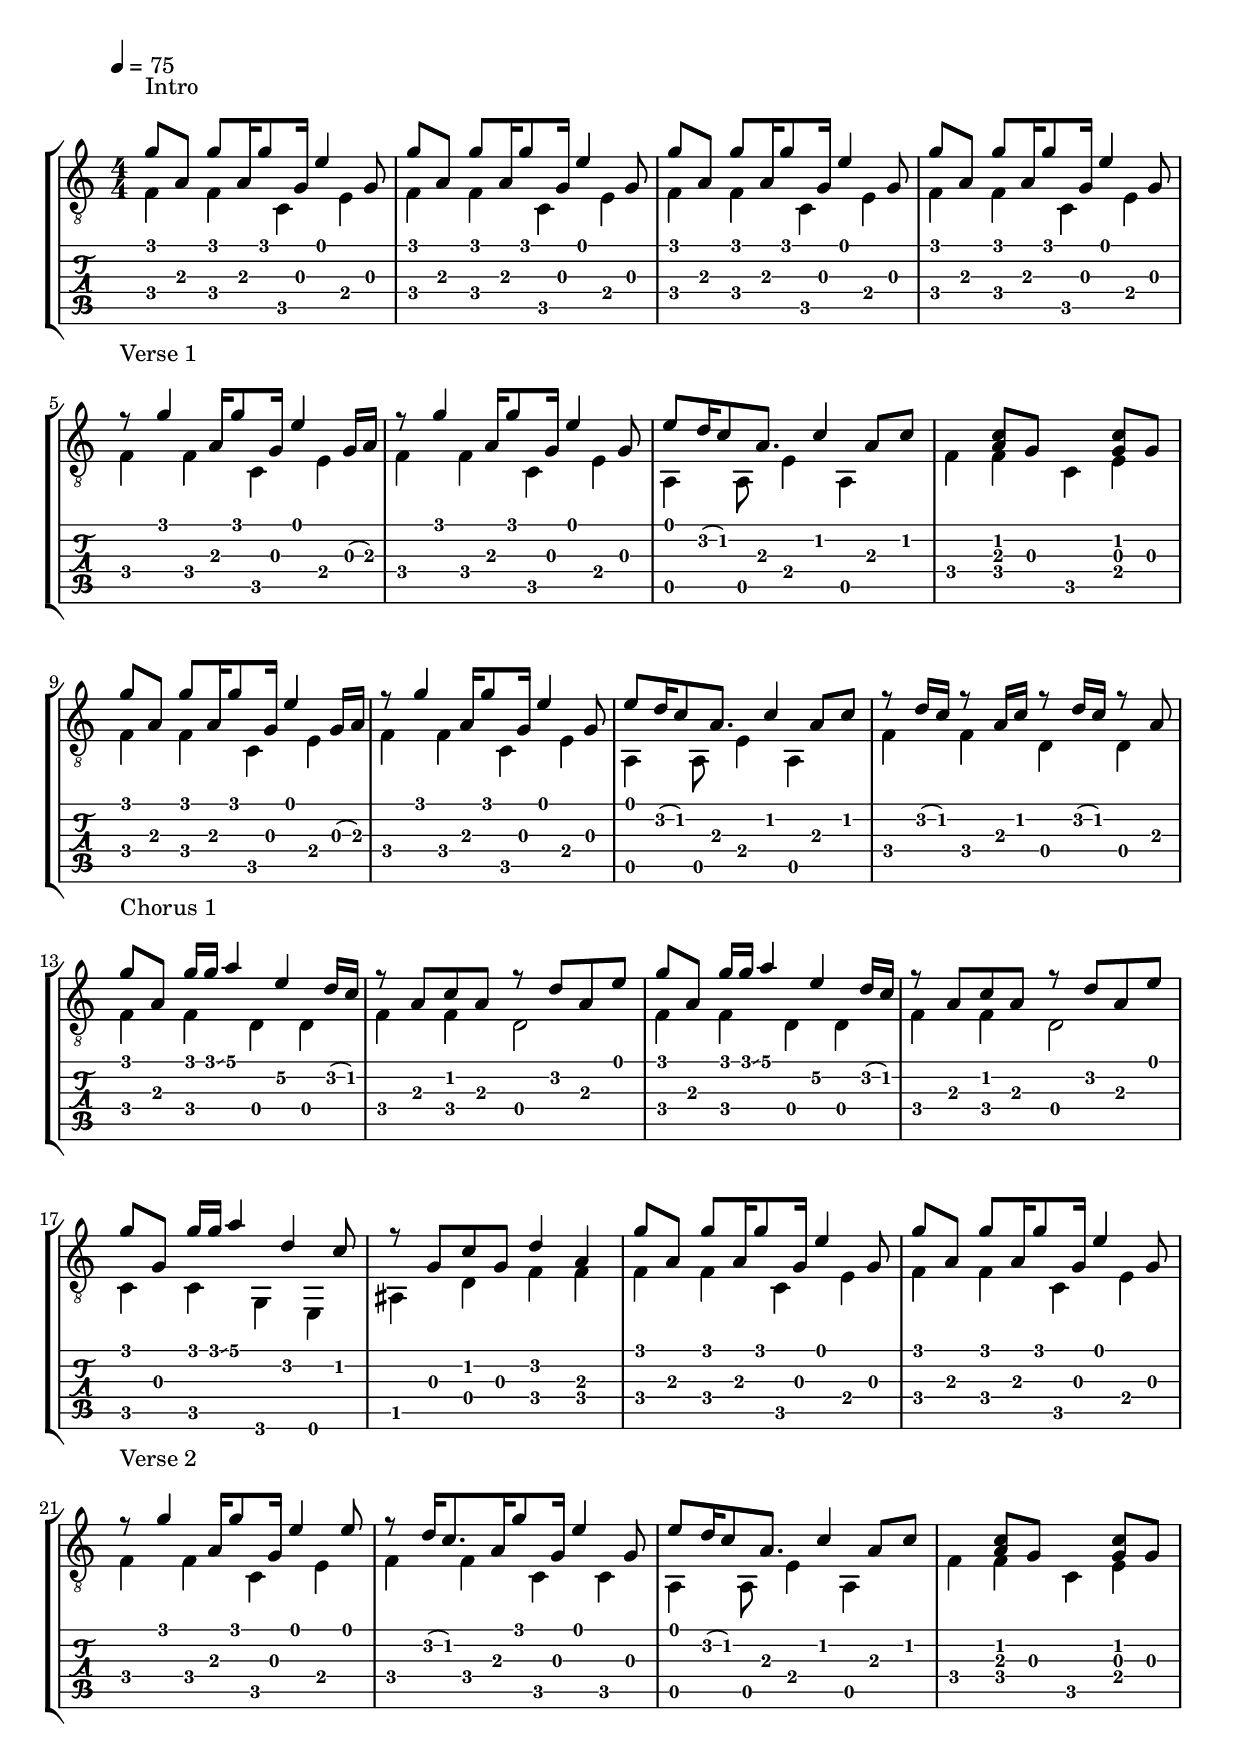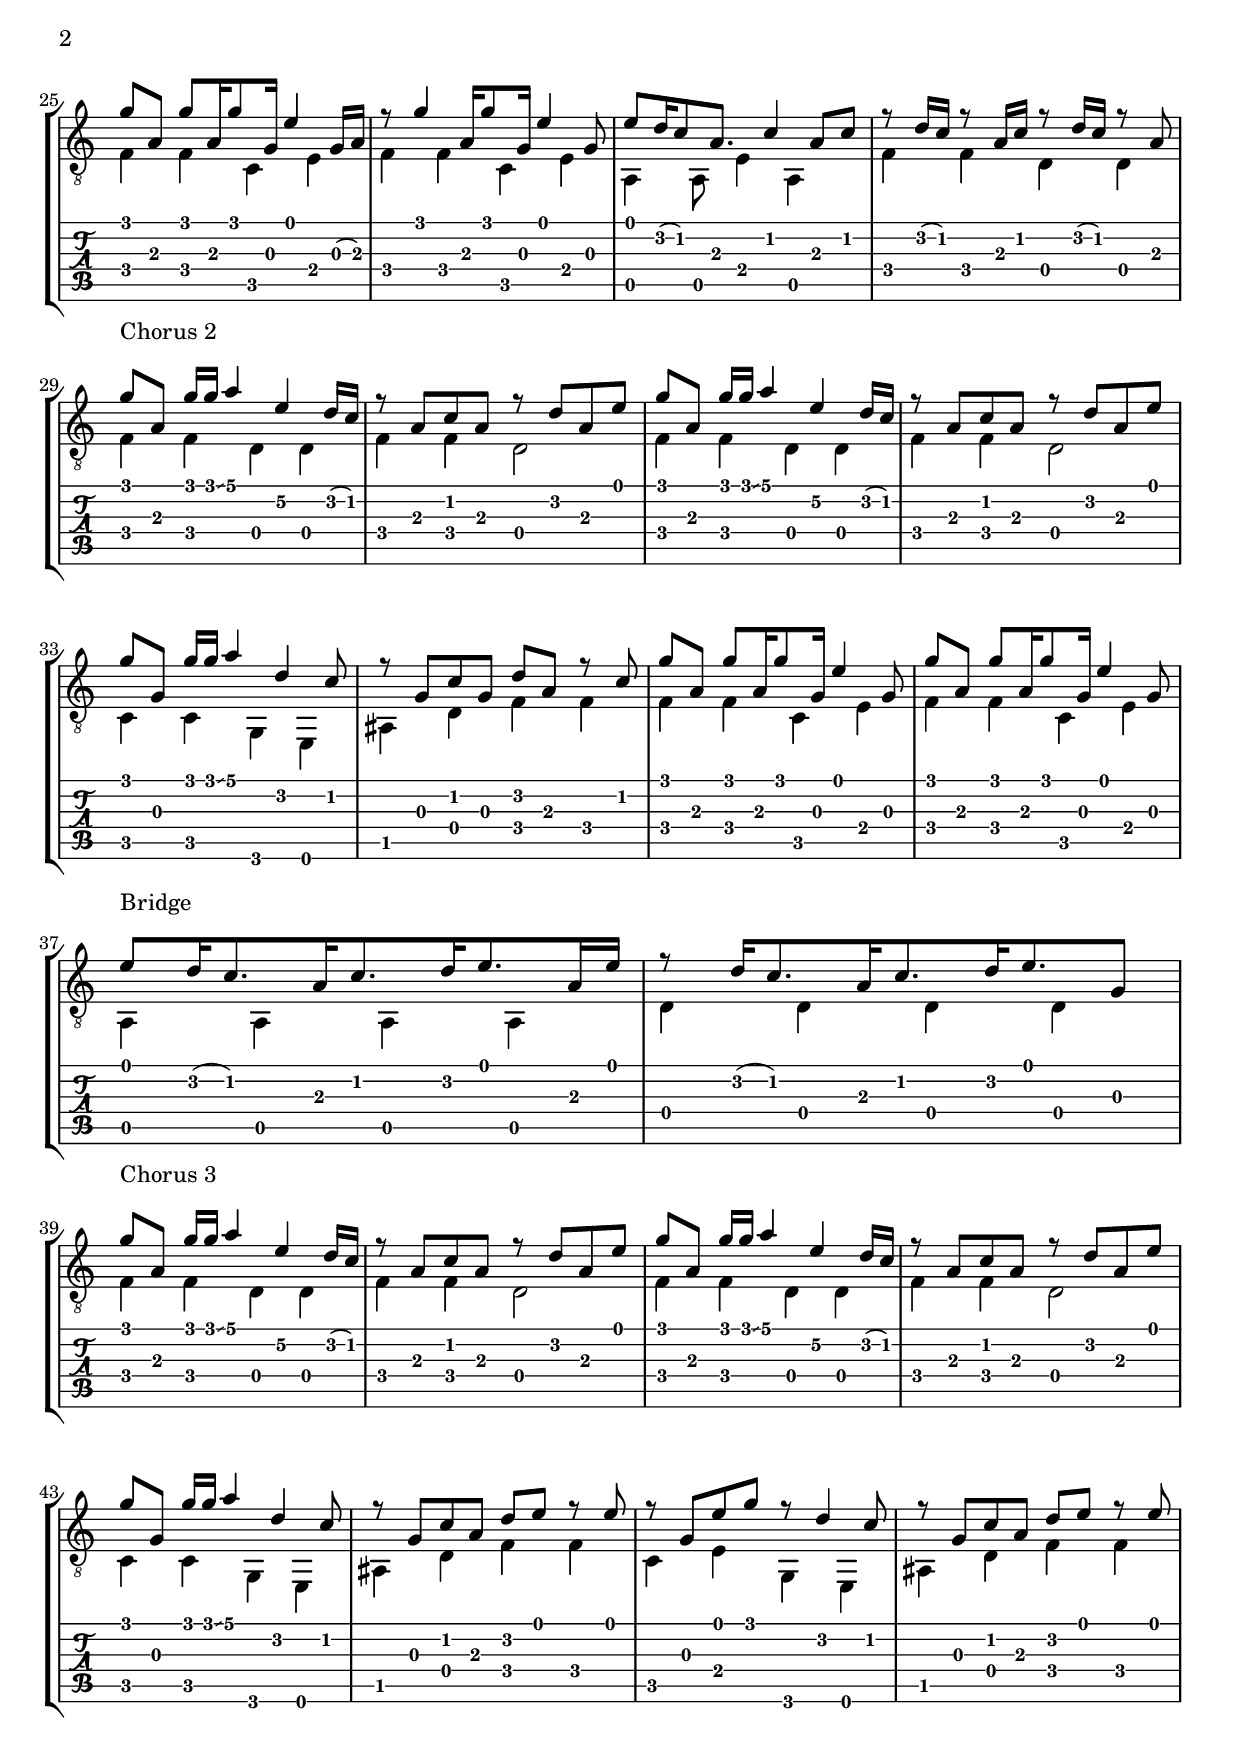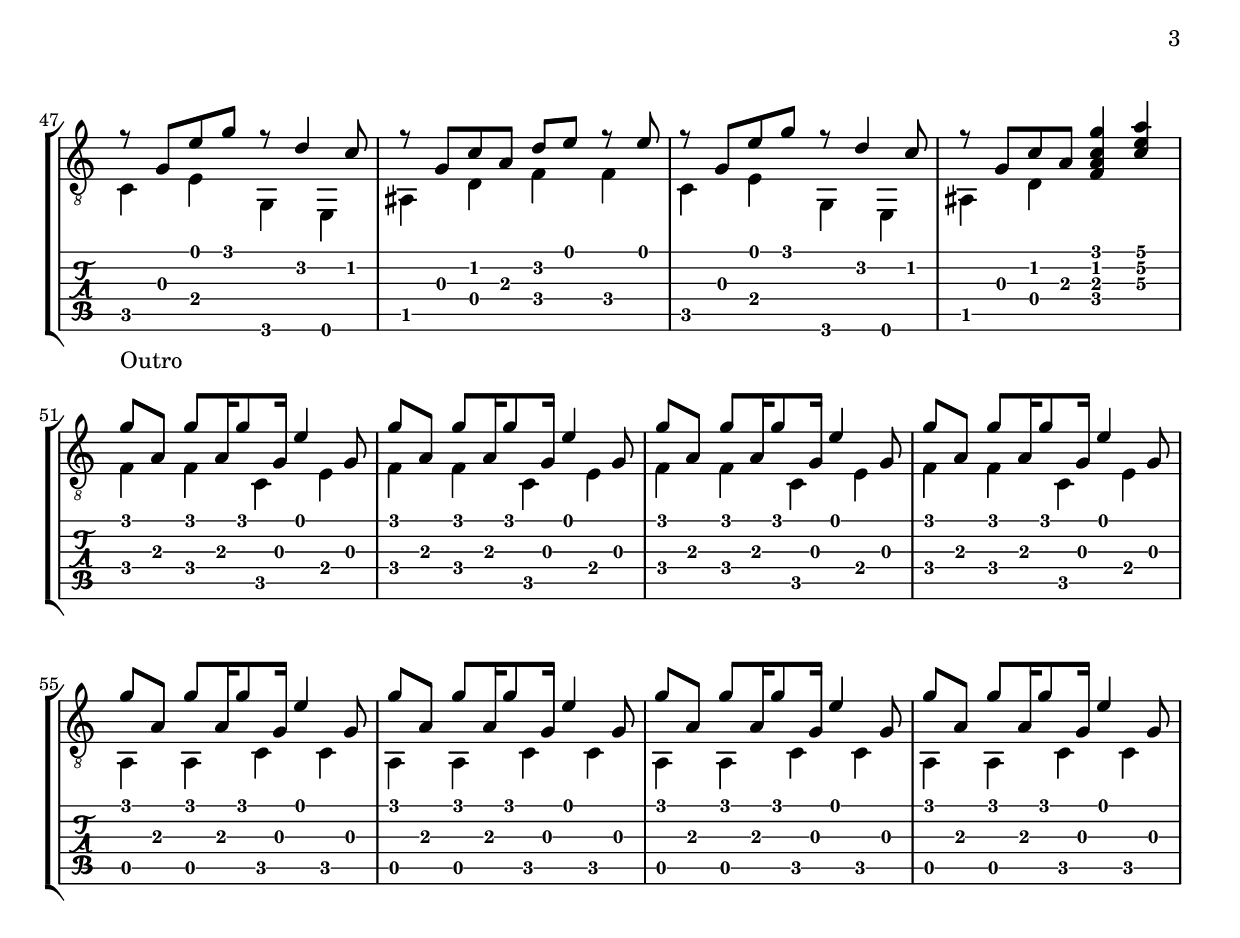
\version "2.12.3"
\include "english.ly"

\paper {
 indent = #0
}

%-----------------------------------------------------------------------
% Bars

vOneBarBeforeYouSign = { r8 <d'\2>16( <c'\2>8.) <a\3>16 <c'\2>8. <d'\2>16 <e'\1>8. <g\3>8 }
vTwoBarBeforeYouSign = { <d\4>4 <d\4>4 <d\4>4 <d\4>4 }

vOneBarBeganIt = { \skip 4 <a\3 c'\2 >8 <g\3>8 \skip 4 <g\3 c'\2 >8 <g\3>8 }
vTwoBarBeganIt = { <f\4>4 <f\4>4 <c\5>4 <e\4>4 }

vOneBarItThough = { r8 <d'\2>16( <c'\2>16) r8 <a\3>16 <c'\2>16 r8 <d'\2>16( <c'\2>16) r8 <a\3>8 }
vTwoBarItThough = { <f\4>4 <f\4>4 <d\4>4 <d\4>4 }

vOneBarFDm = { r8 <a\3>8 <c'\2>8 <a\3>8 r8 <d'\2>8 <a\3>8 <e'\1>8 }
vTwoBarFDm = { <f\4>4 <f\4>4 <d\4>2 }

vOneBarIntro = { <g'\1>8 <a\3>8 <g'\1>8 <a\3>16 <g'\1>8 <g\3>16 <e'\1>4 <g\3>8 }
vTwoBarIntro = { <f\4>4 <f\4>4 <c\5>4  <e\4>4 }

vOneBarItsNot = { r8 <g'\1>4 <a\3>16 <g'\1>8 <g\3>16 <e'\1>4 <g\3>16( <a\3>16) }
vTwoBarItsNot = { <f\4>4 <f\4>4 <c\5>4 <e\4>4 }

vOneBarItsNotGoingToStop = { <g'\1>8 <a\3>8 <g'\1>16 <g'\1>16\glissando <a'\1>4 <e'\2>4 <d'\2>16( <c'\2>16) }
vTwoBarItsNotGoingToStop = { <f\4>4 <f\4>4 <d\4>4 <d\4>4 }

vOneBarItsNotGoingToStopCcge = { <g'\1>8 <g\3>8 <g'\1>16 <g'\1>16\glissando <a'\1>4 <d'\2>4 <c'\2>8 }
vTwoBarItsNotGoingToStopCcge = { <c\5>4 <c\5>4 <g,\6>4 <e,\6>4 }

vOneBarItsNotGoingToStopCcgeTwo = { r8 <g\3>8 <e'\1>8 <g'\1>8 r8 <d'\2>4 <c'\2>8 }
vTwoBarItsNotGoingToStopCcgeTwo = { <c\5>4 <e\4>4 <g,\6>4 <e,\6>4 }

vOneBarOutro = { <g'\1>8 <a\3>8 <g'\1>8 <a\3>16 <g'\1>8 <g\3>16 <e'\1>4 <g\3>8 }
vTwoBarOutro = { <a,\5>4 <a,\5>4 <c\5>4  <c\5>4 }

vOneBarPrepareAList = { <e'\1>8 <d'\2>16( <c'\2>8.) <a\3>16 <c'\2>8. <d'\2>16 <e'\1>8. <a\3>16 <e'\1>16 }
vTwoBarPrepareAList = { <a,\5>4 <a,\5>4 <a,\5>4 <a,\5>4 }

vOneBarSoJustGiveUp = { r8 <g\3>8 <c'\2>8 <a\3>8 <a\3 c'\2 g'\1 f\4 >4 <c'\3 e'\2 a'\1 >4 }
vTwoBarSoJustGiveUp = { <as,\5>4 <d\4>4 \skip 2 }

vOneBarTheresACure = { r8 <d'\2>16( <c'\2>8.) <a\3>16 <g'\1>8 <g\3>16 <e'\1>4 <g\3>8 }
vTwoBarTheresACure = { <f\4>4 <f\4>4 <c\5>4 <c\5>4 }

vOneBarTilYouWiseUp = { r8 <g\3>8 <c'\2>8 <g\3>8 <d'\2>4 <a\3>4 }
vTwoBarTilYouWiseUp = { <as,\5>4 <d\4>4 <f\4>4 <f\4>4 }

vOneBarTilYouWiseUpTwo = { r8 <g\3>8 <c'\2>8 <g\3>8 <d'\2>8 <a\3>8 r8 <c'\2>8 }
vTwoBarTilYouWiseUpTwo = { <as,\5>4 <d\4>4 <f\4>4 <f\4>4 }

vOneBarTilYouWiseUpThree = { r8 <g\3>8 <c'\2>8 <a\3>8 <d'\2>8 <e'\1>8 r8 <e'\1>8 }
vTwoBarTilYouWiseUpThree = { <as,\5>4 <d\4>4 <f\4>4 <f\4>4 }

vOneBarWhatYouThought = { r8 <g'\1>4 <a\3>16 <g'\1>8 <g\3>16 <e'\1>4 <g\3>8 }
vTwoBarWhatYouThought = { <f\4>4 <f\4>4 <c\5>4 <e\4>4 }

vOneBarWhenYouFirst = { <e'\1>8 <d'\2>16( <c'\2>8) <a\3>8. <c'\2>4 <a\3>8 <c'\2>8 }
vTwoBarWhenYouFirst = { <a,\5>4 <a,\5>8 <e\4>4 <a,\5>4 \skip 8 }

vOneBarYouGot = { <g'\1>8 <a\3>8 <g'\1>8 <a\3>16 <g'\1>8 <g\3>16 <e'\1>4 <g\3>16( <a\3>16) }
vTwoBarYouGot = { <f\4>4 <f\4>4 <c\5>4 <e\4>4 }

vOneBarYoureSure = { r8 <g'\1>4 <a\3>16 <g'\1>8 <g\3>16 <e'\1>4 <e'\1>8 }
vTwoBarYoureSure = { <f\4>4 <f\4>4 <c\5>4 <e\4>4 }


%-----------------------------------------------------------------------
% Lines

vOneLineChorusOneLineOne = { \vOneBarItsNotGoingToStop \vOneBarFDm \vOneBarItsNotGoingToStop \vOneBarFDm \break }
vTwoLineChorusOneLineOne = { \vTwoBarItsNotGoingToStop \vTwoBarFDm \vTwoBarItsNotGoingToStop \vTwoBarFDm \break }

vOneLineIntroLineOne = { \vOneBarIntro \vOneBarIntro \vOneBarIntro \vOneBarIntro \break }
vTwoLineIntroLineOne = { \vTwoBarIntro \vTwoBarIntro \vTwoBarIntro \vTwoBarIntro \break }

vOneLineVerseOneLineTwo = { \vOneBarYouGot \vOneBarWhatYouThought \vOneBarWhenYouFirst \vOneBarItThough \break }
vTwoLineVerseOneLineTwo = { \vTwoBarYouGot \vTwoBarWhatYouThought \vTwoBarWhenYouFirst \vTwoBarItThough \break }

vOneLineVerseOneLineOne = { \vOneBarItsNot \vOneBarWhatYouThought \vOneBarWhenYouFirst \vOneBarBeganIt \break }
vTwoLineVerseOneLineOne = { \vTwoBarItsNot \vTwoBarWhatYouThought \vTwoBarWhenYouFirst \vTwoBarBeganIt \break }

vOneLineChorusOneLineTwo = { \vOneBarItsNotGoingToStopCcge \vOneBarTilYouWiseUp \vOneBarIntro \vOneBarIntro \break }
vTwoLineChorusOneLineTwo = { \vTwoBarItsNotGoingToStopCcge \vTwoBarTilYouWiseUp \vTwoBarIntro \vTwoBarIntro \break }

vOneLineVerseTwoLineOne = { \vOneBarYoureSure \vOneBarTheresACure \vOneBarWhenYouFirst \vOneBarBeganIt \break }
vTwoLineVerseTwoLineOne = { \vTwoBarYoureSure \vTwoBarTheresACure \vTwoBarWhenYouFirst \vTwoBarBeganIt \break }

vOneLineChorusTwoLineTwo = { \vOneBarItsNotGoingToStopCcge \vOneBarTilYouWiseUpTwo \vOneBarIntro \vOneBarIntro \break }
vTwoLineChorusTwoLineTwo = { \vTwoBarItsNotGoingToStopCcge \vTwoBarTilYouWiseUpTwo \vTwoBarIntro \vTwoBarIntro \break }

vOneLineBridgeLineOne = { \vOneBarPrepareAList \vOneBarBeforeYouSign \break }
vTwoLineBridgeLineOne = { \vTwoBarPrepareAList \vTwoBarBeforeYouSign \break }

vOneLineChorusThreeLineTwo = { \vOneBarItsNotGoingToStopCcge \vOneBarTilYouWiseUpThree \vOneBarItsNotGoingToStopCcgeTwo \vOneBarTilYouWiseUpThree \break }
vTwoLineChorusThreeLineTwo = { \vTwoBarItsNotGoingToStopCcge \vTwoBarTilYouWiseUpThree \vTwoBarItsNotGoingToStopCcgeTwo \vTwoBarTilYouWiseUpThree \break }

vOneLineChorusThreeLineThree = { \vOneBarItsNotGoingToStopCcgeTwo \vOneBarTilYouWiseUpThree \vOneBarItsNotGoingToStopCcgeTwo \vOneBarSoJustGiveUp \break }
vTwoLineChorusThreeLineThree = { \vTwoBarItsNotGoingToStopCcgeTwo \vTwoBarTilYouWiseUpThree \vTwoBarItsNotGoingToStopCcgeTwo \vTwoBarSoJustGiveUp \break }

vOneLineOutroLineTwo = { \vOneBarOutro \vOneBarOutro \vOneBarOutro \vOneBarOutro \break }
vTwoLineOutroLineTwo = { \vTwoBarOutro \vTwoBarOutro \vTwoBarOutro \vTwoBarOutro \break }


%-----------------------------------------------------------------------
% Stanzas

vOneStanzaIntro = { \vOneLineIntroLineOne }
vTwoStanzaIntro = { \vTwoLineIntroLineOne }

vOneStanzaVerseOne = { \vOneLineVerseOneLineOne \vOneLineVerseOneLineTwo }
vTwoStanzaVerseOne = { \vTwoLineVerseOneLineOne \vTwoLineVerseOneLineTwo }

vOneStanzaChorusOne = { \vOneLineChorusOneLineOne \vOneLineChorusOneLineTwo }
vTwoStanzaChorusOne = { \vTwoLineChorusOneLineOne \vTwoLineChorusOneLineTwo }

vOneStanzaVerseTwo = { \vOneLineVerseTwoLineOne \vOneLineVerseOneLineTwo }
vTwoStanzaVerseTwo = { \vTwoLineVerseTwoLineOne \vTwoLineVerseOneLineTwo }

vOneStanzaChorusTwo = { \vOneLineChorusOneLineOne \vOneLineChorusTwoLineTwo }
vTwoStanzaChorusTwo = { \vTwoLineChorusOneLineOne \vTwoLineChorusTwoLineTwo }

vOneStanzaBridge = { \vOneLineBridgeLineOne }
vTwoStanzaBridge = { \vTwoLineBridgeLineOne }

vOneStanzaChorusThree = { \vOneLineChorusOneLineOne \vOneLineChorusThreeLineTwo \vOneLineChorusThreeLineThree }
vTwoStanzaChorusThree = { \vTwoLineChorusOneLineOne \vTwoLineChorusThreeLineTwo \vTwoLineChorusThreeLineThree }

vOneStanzaOutro = { \vOneLineIntroLineOne \vOneLineOutroLineTwo }
vTwoStanzaOutro = { \vTwoLineIntroLineOne \vTwoLineOutroLineTwo }


%-----------------------------------------------------------------------
% Scores

vOneScoreTabOneScoreOne = { \vOneStanzaIntro \vOneStanzaVerseOne \vOneStanzaChorusOne \vOneStanzaVerseTwo \vOneStanzaChorusTwo \vOneStanzaBridge \vOneStanzaChorusThree \vOneStanzaOutro }
vTwoScoreTabOneScoreOne = { \vTwoStanzaIntro \vTwoStanzaVerseOne \vTwoStanzaChorusOne \vTwoStanzaVerseTwo \vTwoStanzaChorusTwo \vTwoStanzaBridge \vTwoStanzaChorusThree \vTwoStanzaOutro }


%-----------------------------------------------------------------------
% Voices

vOne = { \vOneScoreTabOneScoreOne }

vTwo = { \vTwoScoreTabOneScoreOne }


%-----------------------------------------------------------------------
% Stanza Headings

stanzaHeadings = {
  r1^"Intro" r r r
  r1^"Verse 1" r r r r r r r
  r1^"Chorus 1" r r r r r r r
  r1^"Verse 2" r r r r r r r
  r1^"Chorus 2" r r r r r r r
  r1^"Bridge" r
  r1^"Chorus 3" r r r r r r r r r r r
  r1^"Outro" r r r r r r r
}

%-----------------------------------------------------------------------

\score {
  \new StaffGroup <<
    \new Staff <<
      \tempo 4 = 75
      \clef "treble_8"

      \new Voice \with { \remove Rest_engraver } {
        \stanzaHeadings
      }

      \new Voice {
        \voiceOne
        \vOne
      }
      \new Voice {
        \voiceTwo
        \vTwo
      }
    >>

    \new TabStaff <<
      \new TabVoice {
        \slurUp
        \vOne
      }
      \new TabVoice {
        \slurUp
        \vTwo
      }
    >>
  >>

  \layout {
    \context { \Staff
      \override TimeSignature #'style = #'numbered
      \override StringNumber #'transparent = ##t
    }
    \context { \TabStaff
      \override TimeSignature #'style = #'numbered
    }
    \context { \Voice
      \remove Slur_engraver
    }
    \context { \TabVoice
      \remove Dots_engraver
      \remove Stem_engraver
      \remove Rest_engraver
    }
  }
}

% showLastLength = R1*4
\score {
  \new Staff \with {midiInstrument = #"acoustic guitar (nylon)"} <<
    \tempo 4 = 75
    \clef "treble_8"

    \new Voice {
      \unfoldRepeats {
        \vOne
      }
    }
    \new Voice {
      \unfoldRepeats {
        \vTwo
      }
    }
  >>

  \midi {}
}
